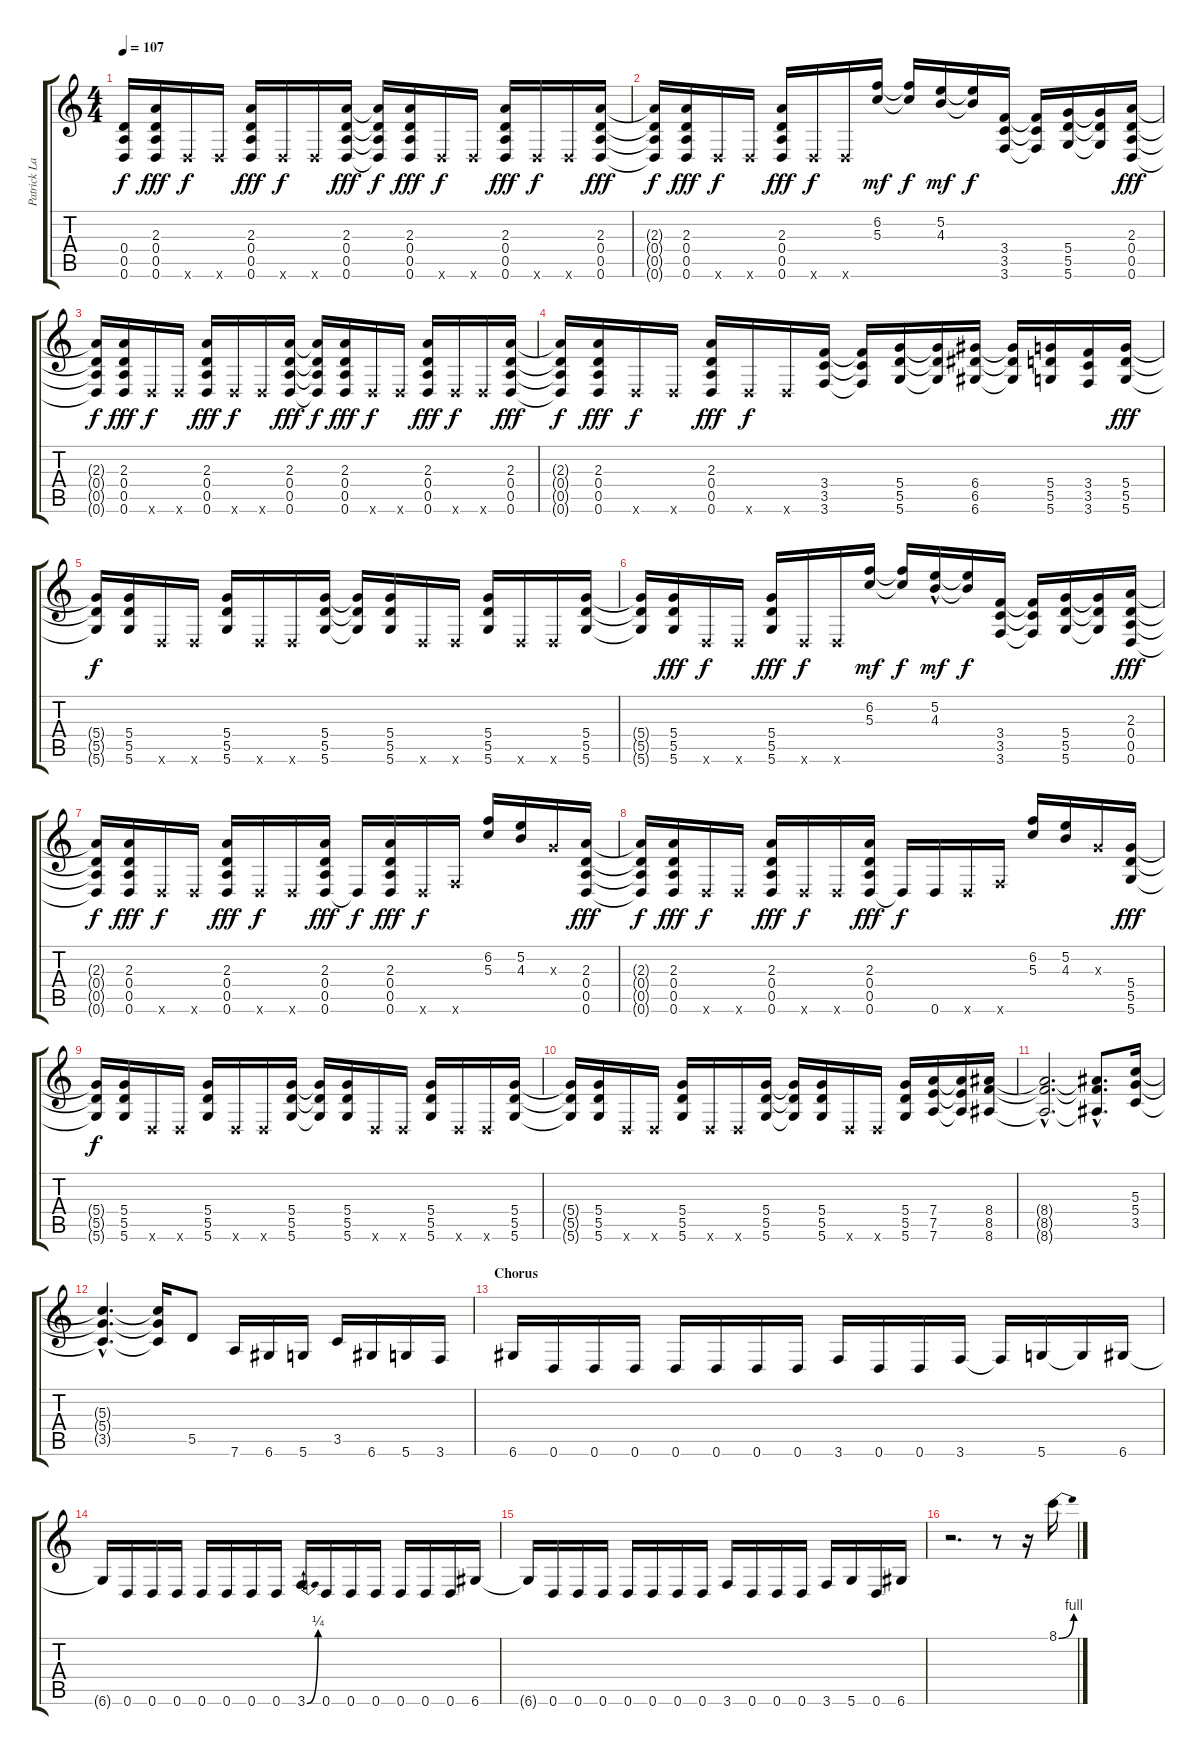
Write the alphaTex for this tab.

\track ("Patrick Lachman" "Patrick La") {instrument distortionguitar}
\staff {score tabs}
\tuning (E4 B3 G3 D3 A2 D2) {hide}
\ts (4 4)
\tempo 107
\clef g2
\ks c
(0.4{t} 0.5{t} 0.6{t}).16{dy f} (2.3 0.4 0.5 0.6).16{dy fff} 0.6{x}.16{dy f} 0.6{x}.16 (2.3 0.4 0.5 0.6).16{dy fff} 0.6{x}.16{dy f} 0.6{x}.16 (2.3 0.4 0.5 0.6).16{dy fff} (2.3{t} 0.4{t} 0.5{t} 0.6{t}).16{dy f} (2.3 0.4 0.5 0.6).16{dy fff} 0.6{x}.16{dy f} 0.6{x}.16 (2.3 0.4 0.5 0.6).16{dy fff} 0.6{x}.16{dy f} 0.6{x}.16 (2.3 0.4 0.5 0.6).16{dy fff} |
(2.3{t} 0.4{t} 0.5{t} 0.6{t}).16{dy f} (2.3 0.4 0.5 0.6).16{dy fff} 0.6{x}.16{dy f} 0.6{x}.16 (2.3 0.4 0.5 0.6).16{dy fff} 0.6{x}.16{dy f} 0.6{x}.16 (6.2 5.3).16{dy mf} (6.2{t} 5.3{t}).16{dy f} (5.2 4.3).16{dy mf} (5.2{t} 4.3{t}).16{dy f} (3.4 3.5 3.6).16 (3.4{t} 3.5{t} 3.6{t}).16 (5.4 5.5 5.6).16 (5.4{t} 5.5{t} 5.6{t}).16 (2.3 0.4 0.5 0.6).16{dy fff} |
(2.3{t} 0.4{t} 0.5{t} 0.6{t}).16{dy f} (2.3 0.4 0.5 0.6).16{dy fff} 0.6{x}.16{dy f} 0.6{x}.16 (2.3 0.4 0.5 0.6).16{dy fff} 0.6{x}.16{dy f} 0.6{x}.16 (2.3 0.4 0.5 0.6).16{dy fff} (2.3{t} 0.4{t} 0.5{t} 0.6{t}).16{dy f} (2.3 0.4 0.5 0.6).16{dy fff} 0.6{x}.16{dy f} 0.6{x}.16 (2.3 0.4 0.5 0.6).16{dy fff} 0.6{x}.16{dy f} 0.6{x}.16 (2.3 0.4 0.5 0.6).16{dy fff} |
(2.3{t} 0.4{t} 0.5{t} 0.6{t}).16{dy f} (2.3 0.4 0.5 0.6).16{dy fff} 0.6{x}.16{dy f} 0.6{x}.16 (2.3 0.4 0.5 0.6).16{dy fff} 0.6{x}.16{dy f} 0.6{x}.16 (3.4 3.5 3.6).16 (3.4{t} 3.5{t} 3.6{t}).16 (5.4 5.5 5.6).16 (5.4{t} 5.5{t} 5.6{t}).16 (6.4 6.5 6.6).16 (6.4{t} 6.5{t} 6.6{t}).16 (5.4 5.5 5.6).16 (3.4 3.5 3.6).16 (5.4 5.5 5.6).16{dy fff} |
(5.4{t} 5.5{t} 5.6{t}).16{dy f} (5.4 5.5 5.6).16 0.6{x}.16 0.6{x}.16 (5.4 5.5 5.6).16 0.6{x}.16 0.6{x}.16 (5.4 5.5 5.6).16 (5.4{t} 5.5{t} 5.6{t}).16 (5.4 5.5 5.6).16 0.6{x}.16 0.6{x}.16 (5.4 5.5 5.6).16 0.6{x}.16 0.6{x}.16 (5.4 5.5 5.6).16 |
(5.4{t} 5.5{t} 5.6{t}).16 (5.4 5.5 5.6).16{dy fff} 0.6{x}.16{dy f} 0.6{x}.16 (5.4 5.5 5.6).16{dy fff} 0.6{x}.16{dy f} 0.6{x}.16 (6.2 5.3).16{dy mf} (6.2{t} 5.3{t}).16{dy f} (5.2{hac} 4.3).16{dy mf} (5.2{t} 4.3{t}).16{dy f} (3.4 3.5 3.6).16 (3.4{t} 3.5{t} 3.6{t}).16 (5.4 5.5 5.6).16 (5.4{t} 5.5{t} 5.6{t}).16 (2.3 0.4 0.5 0.6).16{dy fff} |
(2.3{t} 0.4{t} 0.5{t} 0.6{t}).16{dy f} (2.3 0.4 0.5 0.6).16{dy fff} 0.6{x}.16{dy f} 0.6{x}.16 (2.3 0.4 0.5 0.6).16{dy fff} 0.6{x}.16{dy f} 0.6{x}.16 (2.3 0.4 0.5 0.6).16{dy fff} 0.6{t}.16{dy f} (2.3 0.4 0.5 0.6).16{dy fff} 0.6{x}.16{dy f} 3.6{x}.16 (6.2 5.3).16 (5.2 4.3).16 0.3{x}.16 (2.3 0.4 0.5 0.6).16{dy fff} |
(2.3{t} 0.4{t} 0.5{t} 0.6{t}).16{dy f} (2.3 0.4 0.5 0.6).16{dy fff} 0.6{x}.16{dy f} 0.6{x}.16 (2.3 0.4 0.5 0.6).16{dy fff} 0.6{x}.16{dy f} 0.6{x}.16 (2.3 0.4 0.5 0.6).16{dy fff} 0.6{t}.16{dy f} 0.6.16 0.6{x}.16 3.6{x}.16 (6.2 5.3).16 (5.2 4.3).16 0.3{x}.16 (5.4 5.5 5.6).16{dy fff} |
(5.4{t} 5.5{t} 5.6{t}).16{dy f} (5.4 5.5 5.6).16 0.6{x}.16 0.6{x}.16 (5.4 5.5 5.6).16 0.6{x}.16 0.6{x}.16 (5.4 5.5 5.6).16 (5.4{t} 5.5{t} 5.6{t}).16 (5.4 5.5 5.6).16 0.6{x}.16 0.6{x}.16 (5.4 5.5 5.6).16 0.6{x}.16 0.6{x}.16 (5.4 5.5 5.6).16 |
(5.4{t} 5.5{t} 5.6{t}).16 (5.4 5.5 5.6).16 0.6{x}.16 0.6{x}.16 (5.4 5.5 5.6).16 0.6{x}.16 0.6{x}.16 (5.4 5.5 5.6).16 (5.4{t} 5.5{t} 5.6{t}).16 (5.4 5.5 5.6).16 0.6{x}.16 0.6{x}.16 (5.4 5.5 5.6).16 (7.4 7.5 7.6).16 (7.4{t} 7.5{t} 7.6{t}).16 (8.4 8.5 8.6).16 |
(8.4{hac t} 8.5{hac t} 8.6{hac t}).2{d} (8.4{hac t} 8.5{hac t} 8.6{hac t}).8{d} (5.3 5.4 3.5).16 |
(5.3{hac t} 5.4{hac t} 3.5{hac t}).4{d} (5.3{t} 5.4{t} 3.5{t}).16 5.5.8 7.6.16 6.6.16 5.6.16 3.5.16 6.6.16 5.6.16 3.6.16 |
\section ("" "Chorus")
6.6.16 0.6.16 0.6.16 0.6.16 0.6.16 0.6.16 0.6.16 0.6.16 3.6.16 0.6.16 0.6.16 3.6.16 3.6{t}.16 5.6.16 5.6{t}.16 6.6.16 |
6.6{t}.16 0.6.16 0.6.16 0.6.16 0.6.16 0.6.16 0.6.16 0.6.16 3.6{be (bend 0 0 60 1)}.16 0.6.16 0.6.16 0.6.16 0.6.16 0.6.16 0.6.16 6.6.16 |
6.6{t}.16 0.6.16 0.6.16 0.6.16 0.6.16 0.6.16 0.6.16 0.6.16 3.6.16 0.6.16 0.6.16 0.6.16 3.6.16 5.6.16 0.6.16 6.6.16 |
r.2{d} r.8 r.16 8.1{be (bend 0 0 60 4)}.16
